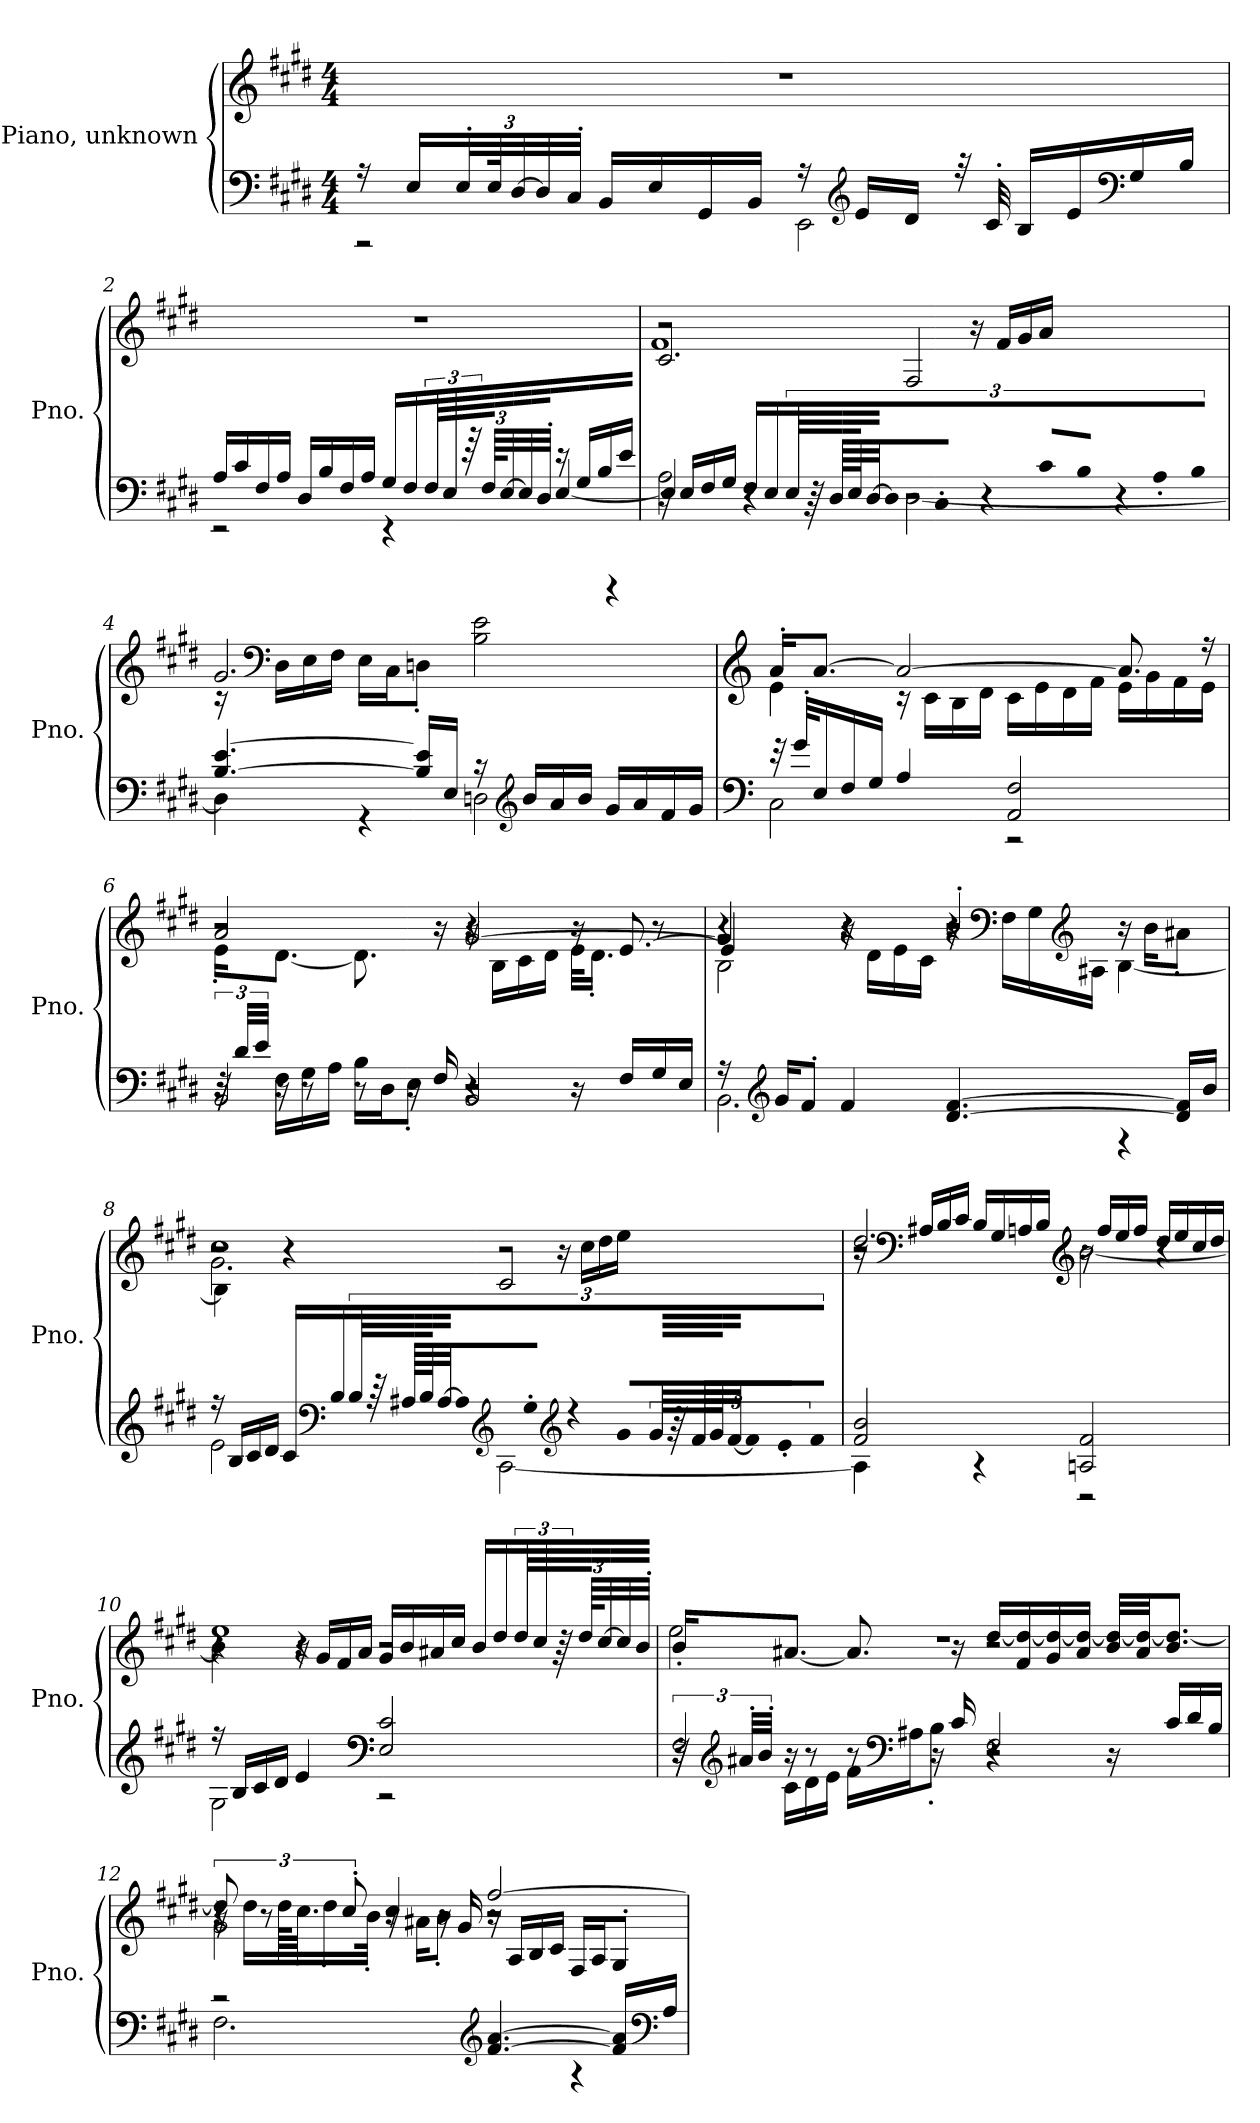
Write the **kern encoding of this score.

**kern	**kern
*part1	*part1
*staff2	*staff1
*I"Piano, unknown	*
*I'Pno.	*
*clefF4	*clefG2
*k[f#c#g#d#]	*k[f#c#g#d#]
*M4/4	*M4/4
*MM120	*MM120
=1	=1
*^	*
16r	2r	1r
16E/LL	.	.
32E'/L	.	.
*Xbrackettup	*	*
96E/K	.	.
[48D#/	.	.
32D#/]	.	.
32C#'/JJJ	.	.
16BB/LL	.	.
16E/	.	.
16GG#/	.	.
16BB/JJ	.	.
16r	2EE\	.
*clefG2	*	*
16e/LL	.	.
16d#/JJ	.	.
32r	.	.
32c#'/	.	.
16B/LL	.	.
16e/	.	.
*clefF4	*	*
16G#/	.	.
16B/JJ	.	.
!!LO:LB:g=z
=2	=2	=2
16A/LL	2r	1r
16c#/	.	.
16F#/	.	.
16A/JJ	.	.
16D#/LL	.	.
16B/	.	.
16F#/	.	.
16A/JJ	.	.
16G#/LL	4r	.
16F#/	.	.
*brackettup	*	*
96F#/LL	.	.
96E/JJJJ	.	.
96r	.	.
*Xbrackettup	*	*
96F#/KLLL	.	.
[48E/	.	.
32E/]	.	.
32D#'/JJJ	.	.
16r	[4E/	.
16G#/LL	.	.
16B/	.	.
16e/JJ	.	.
=3	=3	=3
*	*^	*^
*	*	*	*	*^
16r	2A\	4E/]	2.c#/	1f#	2r
16E/LL	.	.	.	.	.
16F#/	.	.	.	.	.
16G#/JJ	.	.	.	.	.
16F#/LL	.	4r	.	.	.
16E/	.	.	.	.	.
*brackettup	*	*	*	*	*
96E/JJkk	.	.	.	.	.
96r	.	.	.	.	.
96D#/LLLL	.	.	.	.	.
*Xbrackettup	*	*	*	*	*
96E/J	.	.	.	.	.
[48D#/	.	.	.	.	.
32D#/]	.	.	.	.	.
32C#'/JJJ	.	.	.	.	.
16r	[2D#\	2r	.	.	2F#/
16c#/LL	.	.	.	.	.
16B/JJ	.	.	.	.	.
32r	.	.	.	.	.
32A'/	.	.	.	.	.
4B/	.	.	16r	.	.
.	.	.	16f#/LL	.	.
.	.	.	16g#/	.	.
.	.	.	16a/JJ	.	.
*	*v	*v	*	*	*
*	*	*	*v	*v
!!LO:LB:g=z
=4	=4	=4	=4
[4.B/ [4.e/	4D#\]	2.g#/	16r
*	*	*clefF4	*
.	.	.	16D#\LL
.	.	.	16E\
.	.	.	16F#\JJ
.	4r	.	16E\LL
.	.	.	16C#\J
16B/] 16e/]LL	.	.	8Dn'\J
16E/JJ	.	.	.
16r	2Dn\	.	2B\ 2e\
*clefG2	*	*	*
16b/LL	.	.	.
16a/	.	.	.
16b/JJ	.	.	.
16g#/LL	.	4r	.
16a/	.	.	.
16f#/	.	.	.
16g#/JJ	.	.	.
=5	=5	=5	=5
*clefF4	*	*clefG2	*
32r	2C#\	16a'/KL	4e\
32g#'/KLL	.	.	.
16E/	.	[8.a/J	.
16F#/	.	.	.
16G#/JJ	.	.	.
4A/	.	2a/_	16r
.	.	.	16c#\LL
.	.	.	16B\
.	.	.	16d#\JJ
2AA/ 2F#/	2r	.	16c#\LL
.	.	.	16e\
.	.	.	16d#\
.	.	.	16f#\JJ
.	.	8.a/]	16e\LL
.	.	.	16g#\
.	.	.	16f#\
.	.	16r	16e\JJ
*v	*v	*	*
*	*v	*v
!!LO:LB:g=z
=6	=6
*brackettup	*
*^	*^
*	*^	*	*^
48r	16r	2BB/	2a/	16e'\KL	2r
48d#/LLL	.	.	.	.	.
48e/JJJ	.	.	.	.	.
16r	16F#\LL	.	.	[8.d#\J	.
8r	16G#\	.	.	.	.
.	16A\JJ	.	.	.	.
8r	16B\LL	.	.	8.d#\]	.
.	16D#\J	.	.	.	.
16r	8E'\J	.	.	.	.
16F#/	.	.	.	16r	.
4r	2r	2BB/	[2g#/	16r	4r
.	.	.	.	16B\LL	.
.	.	.	.	16c#\	.
.	.	.	.	16d#\JJ	.
16r	.	.	.	32e\KLL	16r
.	.	.	.	16.d#'\JJ	.
16F#/LL	.	.	.	.	[8.e/
16G#/	.	.	.	8r	.
16E/JJ	.	.	.	.	.
*	*v	*v	*	*	*
=7	=7	=7	=7	=7
*	*	*	*	*^
16r	2.BB\	4g#/]	4r	4e/]	2B\
*clefG2	*	*	*	*	*
16g#/KL	.	.	.	.	.
8f#'/J	.	.	.	.	.
4f#/	.	4r	16r	4r	.
.	.	.	16d#\LL	.	.
.	.	.	16e\	.	.
.	.	.	16c#\JJ	.	.
[4.d#/ [4.f#/	.	2b'/	16r	2r	4r
*	*	*clefF4	*	*	*
.	.	.	16F#\LL	.	.
.	.	.	16G#\	.	.
*	*	*clefG2	*	*	*
.	.	.	16A#X\JJ	.	.
.	4r	.	16r	.	[4B\
.	.	.	16b\KL	.	.
16d#/] 16f#/]LL	.	.	8a#X'\J	.	.
16b/JJ	.	.	.	.	.
!!LO:LB:g=z	!!	!!	!!
=8	=8	=8	=8	=8	=8
16r	2e\	1cc#	2.g#\	2r	4B\]
16B/LL	.	.	.	.	.
16c#/	.	.	.	.	.
16d#/JJ	.	.	.	.	.
16c#/LL	.	.	.	.	4r
*clefF4	*	*	*	*	*
16B/	.	.	.	.	.
96B/JJkk	.	.	.	.	.
96r	.	.	.	.	.
96A#X/LLLL	.	.	.	.	.
*Xbrackettup	*	*	*	*	*
96B/J	.	.	.	.	.
[48A#/	.	.	.	.	.
32A#/]	.	.	.	.	.
32G#'/JJJ	.	.	.	.	.
*clefG2	*	*	*	*	*
16r	[2A#\	.	.	2c#/	2r
16g#/LL	.	.	.	.	.
*brackettup	*	*	*	*	*
96g#/JJkk	.	.	.	.	.
96r	.	.	.	.	.
96f#/LLLL	.	.	.	.	.
*Xbrackettup	*	*	*	*	*
96g#/J	.	.	.	.	.
[48f#/	.	.	.	.	.
32f#/]	.	.	.	.	.
32e'/JJJ	.	.	.	.	.
4f#/	.	.	16r	.	.
.	.	.	16cc#\LL	.	.
.	.	.	16dd#\	.	.
.	.	.	16ee\JJ	.	.
*	*	*	*	*v	*v
!!LO:LB:g=z
=9	=9	=9	=9	=9
2f#/ 2b/	4A#\]	2.dd#/	2r	16r
*	*	*clefF4	*	*
.	.	.	.	16A#X/LL
.	.	.	.	16B/
.	.	.	.	16c#/JJ
.	4r	.	.	16B/LL
.	.	.	.	16G#/
.	.	.	.	16An/
.	.	.	.	16B/JJ
*	*	*clefG2	*	*
2An/ 2f#/	2r	.	[2b\	16r
.	.	.	.	16ff#/LL
.	.	.	.	16ee/
.	.	.	.	16ff#/JJ
.	.	4r	.	16dd#/LL
.	.	.	.	16ee/
.	.	.	.	16cc#/
.	.	.	.	16dd#/JJ
!!LO:PB:g=z	!!	!!
=10	=10	=10	=10	=10
16r	2G#\	1ee	4b\]	4r
16B/LL	.	.	.	.
16c#/	.	.	.	.
16d#/JJ	.	.	.	.
4e/	.	.	4r	16r
.	.	.	.	16g#/LL
.	.	.	.	16f#/
.	.	.	.	16a/JJ
*clefF4	*	*	*	*
2E/ 2c#/	2r	.	2r	16g#/LL
.	.	.	.	16b/
.	.	.	.	16a#X/
.	.	.	.	16cc#/JJ
.	.	.	.	16b/LL
.	.	.	.	16dd#/
.	.	.	.	96dd#/LL
.	.	.	.	96cc#/JJJJ
.	.	.	.	96r
*	*	*	*	*Xbrackettup
.	.	.	.	96dd#/KLLL
.	.	.	.	[48cc#/
.	.	.	.	32cc#/]
.	.	.	.	32b'/JJJ
*v	*v	*	*	*
!!LO:LB:g=z	!!	!!
=11	=11	=11	=11
*brackettup	*	*	*
*^	*	*	*
*	*^	*	*	*
48r	16r	2F#/	1r	16b'/KL	2ee\
*clefG2	*	*	*	*	*
48a#X'/LLL	.	.	.	.	.
48b'/JJJ	.	.	.	.	.
16r	16c#\LL	.	.	[8.a#X/J	.
8r	16d#\	.	.	.	.
.	16e\JJ	.	.	.	.
8r	16f#\LL	.	.	8.a#/]	.
*clefF4	*	*	*	*	*
.	16A#X\J	.	.	.	.
16r	8B'\J	.	.	.	.
16c#/	.	.	.	16r	.
4r	2r	2F#/	.	[16dd#/LL	2r
.	.	.	.	16f#/ 16dd#/_	.
.	.	.	.	16g#/ 16dd#/_	.
.	.	.	.	16a#/ 16dd#/_JJ	.
16r	.	.	.	32b/ 32dd#/_LLL	.
.	.	.	.	32a#/ 32dd#/_JJ	.
16c#/LL	.	.	.	8.b/ 8.dd#/_J	.
16d#/	.	.	.	.	.
16B/JJ	.	.	.	.	.
*	*v	*v	*	*	*
!!LO:LB:g=z
=12	=12	=12	=12	=12
*	*	*	*	*brackettup
*	*	*	*	*^
2r	2.F#\	4r	2g#\	12dd#/]	16r
.	.	.	.	.	16dd#\LL
.	.	.	.	12r	.
.	.	.	.	.	128dd#\KLL
.	.	.	.	.	64.cc#'\JJ
.	.	.	.	.	16dd#'\
.	.	.	.	12cc#'/	.
.	.	.	.	.	32b'\JJk
.	.	4cc#/	.	8r	16r
.	.	.	.	.	16a#X\KL
.	.	.	.	16r	8b'\J
.	.	.	.	16g#/	.
*clefG2	*	*	*	*	*
[4.f#/ [4.a/	.	[2ff#/	2r	16r	2r
.	.	.	.	16A/LL	.
.	.	.	.	16B/	.
.	.	.	.	16c#/JJ	.
.	4r	.	.	16F#/LL	.
.	.	.	.	16A/J	.
16f#/] 16a/]LL	.	.	.	8G#'/J	.
*clefF4	*	*	*	*	*
16A/JJ	.	.	.	.	.
*v	*v	*	*	*	*
*	*v	*v	*v	*v
=	=
*-	*-
